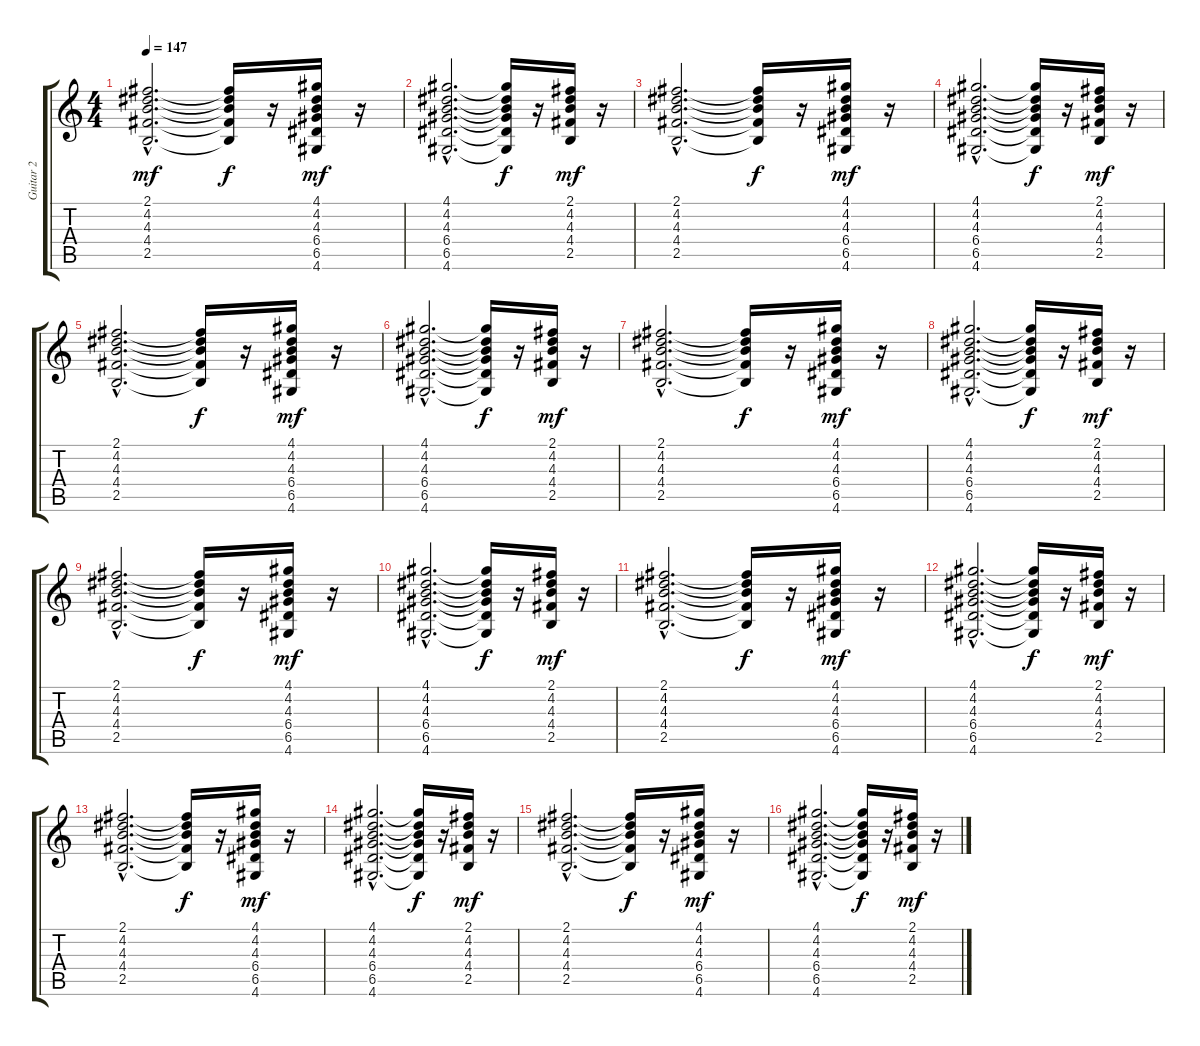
\track ("Guitar 2" "Guitar 2") {instrument overdrivenguitar}
\staff {score tabs}
\tuning (E4 B3 G3 D3 A2 E2) {hide}
\ts (4 4)
\tempo 147
\clef g2
\ks c
(2.1{hac} 4.2{hac} 4.3{hac} 4.4{hac} 2.5{hac}).2{d dy mf} (2.1{t} 4.2{t} 4.3{t} 4.4{t} 2.5{t}).16{dy f} r.16 (4.1 4.2 4.3 6.4 6.5 4.6).16{dy mf} r.16 |
(4.1{hac} 4.2{hac} 4.3{hac} 6.4{hac} 6.5{hac} 4.6{hac}).2{d} (4.1{t} 4.2{t} 4.3{t} 6.4{t} 6.5{t} 4.6{t}).16{dy f} r.16 (2.1 4.2 4.3 4.4 2.5).16{dy mf} r.16 |
(2.1{hac} 4.2{hac} 4.3{hac} 4.4{hac} 2.5{hac}).2{d} (2.1{t} 4.2{t} 4.3{t} 4.4{t} 2.5{t}).16{dy f} r.16 (4.1 4.2 4.3 6.4 6.5 4.6).16{dy mf} r.16 |
(4.1{hac} 4.2{hac} 4.3{hac} 6.4{hac} 6.5{hac} 4.6{hac}).2{d} (4.1{t} 4.2{t} 4.3{t} 6.4{t} 6.5{t} 4.6{t}).16{dy f} r.16 (2.1 4.2 4.3 4.4 2.5).16{dy mf} r.16 |
(2.1{hac} 4.2{hac} 4.3{hac} 4.4{hac} 2.5{hac}).2{d} (2.1{t} 4.2{t} 4.3{t} 4.4{t} 2.5{t}).16{dy f} r.16 (4.1 4.2 4.3 6.4 6.5 4.6).16{dy mf} r.16 |
(4.1{hac} 4.2{hac} 4.3{hac} 6.4{hac} 6.5{hac} 4.6{hac}).2{d} (4.1{t} 4.2{t} 4.3{t} 6.4{t} 6.5{t} 4.6{t}).16{dy f} r.16 (2.1 4.2 4.3 4.4 2.5).16{dy mf} r.16 |
(2.1{hac} 4.2{hac} 4.3{hac} 4.4{hac} 2.5{hac}).2{d} (2.1{t} 4.2{t} 4.3{t} 4.4{t} 2.5{t}).16{dy f} r.16 (4.1 4.2 4.3 6.4 6.5 4.6).16{dy mf} r.16 |
(4.1{hac} 4.2{hac} 4.3{hac} 6.4{hac} 6.5{hac} 4.6{hac}).2{d} (4.1{t} 4.2{t} 4.3{t} 6.4{t} 6.5{t} 4.6{t}).16{dy f} r.16 (2.1 4.2 4.3 4.4 2.5).16{dy mf} r.16 |
(2.1{hac} 4.2{hac} 4.3{hac} 4.4{hac} 2.5{hac}).2{d} (2.1{t} 4.2{t} 4.3{t} 4.4{t} 2.5{t}).16{dy f} r.16 (4.1 4.2 4.3 6.4 6.5 4.6).16{dy mf} r.16 |
(4.1{hac} 4.2{hac} 4.3{hac} 6.4{hac} 6.5{hac} 4.6{hac}).2{d} (4.1{t} 4.2{t} 4.3{t} 6.4{t} 6.5{t} 4.6{t}).16{dy f} r.16 (2.1 4.2 4.3 4.4 2.5).16{dy mf} r.16 |
(2.1{hac} 4.2{hac} 4.3{hac} 4.4{hac} 2.5{hac}).2{d} (2.1{t} 4.2{t} 4.3{t} 4.4{t} 2.5{t}).16{dy f} r.16 (4.1 4.2 4.3 6.4 6.5 4.6).16{dy mf} r.16 |
(4.1{hac} 4.2{hac} 4.3{hac} 6.4{hac} 6.5{hac} 4.6{hac}).2{d} (4.1{t} 4.2{t} 4.3{t} 6.4{t} 6.5{t} 4.6{t}).16{dy f} r.16 (2.1 4.2 4.3 4.4 2.5).16{dy mf} r.16 |
(2.1{hac} 4.2{hac} 4.3{hac} 4.4{hac} 2.5{hac}).2{d} (2.1{t} 4.2{t} 4.3{t} 4.4{t} 2.5{t}).16{dy f} r.16 (4.1 4.2 4.3 6.4 6.5 4.6).16{dy mf} r.16 |
(4.1{hac} 4.2{hac} 4.3{hac} 6.4{hac} 6.5{hac} 4.6{hac}).2{d} (4.1{t} 4.2{t} 4.3{t} 6.4{t} 6.5{t} 4.6{t}).16{dy f} r.16 (2.1 4.2 4.3 4.4 2.5).16{dy mf} r.16 |
(2.1{hac} 4.2{hac} 4.3{hac} 4.4{hac} 2.5{hac}).2{d} (2.1{t} 4.2{t} 4.3{t} 4.4{t} 2.5{t}).16{dy f} r.16 (4.1 4.2 4.3 6.4 6.5 4.6).16{dy mf} r.16 |
(4.1{hac} 4.2{hac} 4.3{hac} 6.4{hac} 6.5{hac} 4.6{hac}).2{d} (4.1{t} 4.2{t} 4.3{t} 6.4{t} 6.5{t} 4.6{t}).16{dy f} r.16 (2.1 4.2 4.3 4.4 2.5).16{dy mf} r.16
